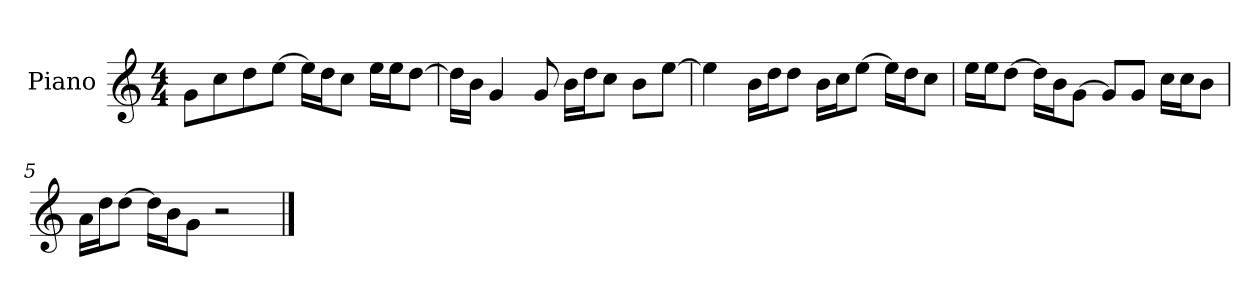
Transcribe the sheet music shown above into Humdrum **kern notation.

**kern
*part1
*staff1
*I"Piano
*I'P-no
*clefG2
*k[]
*M4/4
*MM90
=1
8g\L
8cc\
8dd\
[8ee\J
16ee\LL]
16dd\J
8cc\J
16ee\LL
16ee\J
[8dd\J
=2
16dd\LL]
16b\JJ
4g/
8g/
16b\LL
16dd\J
8cc\J
8b\L
[8ee\J
=3
4ee\]
16b\LL
16dd\J
8dd\J
16b\LL
16cc\J
[8ee\J
16ee\LL]
16dd\J
8cc\J
=4
16ee\LL
16ee\J
[8dd\J
16dd\LL]
16b\J
[8g\J
8g/L]
8g/J
16cc\LL
16cc\J
8b\J
!!LO:LB:g=z
=5
16a\LL
16dd\J
[8dd\J
16dd\LL]
16b\J
8g\J
2r
==
*-
